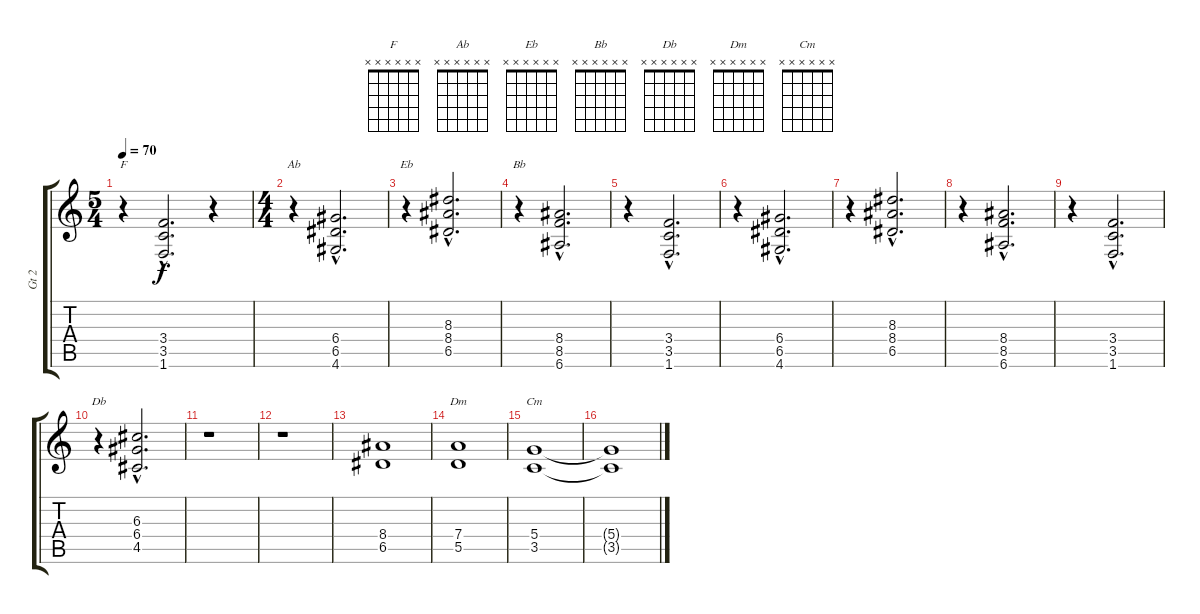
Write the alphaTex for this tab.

\track ("Gt 2" "Gt 2") {instrument distortionguitar}
\staff {score tabs}
\tuning (E4 B3 G3 D3 A2 E2) {hide}
\chord ("F" x x x x x x)
\chord ("Ab" x x x x x x)
\chord ("Eb" x x x x x x)
\chord ("Bb" x x x x x x)
\chord ("Db" x x x x x x)
\chord ("Dm" x x x x x x)
\chord ("Cm" x x x x x x)
\ts (5 4)
\tempo 70
\clef g2
\ks c
r.4{ch "F" dy f} (3.4{hac} 3.5{hac} 1.6{hac}).2{d} r.4 |
\ts (4 4)
r.4{ch "Ab"} (6.4{hac} 6.5{hac} 4.6{hac}).2{d} |
r.4{ch "Eb"} (8.3{hac} 8.4{hac} 6.5{hac}).2{d} |
r.4{ch "Bb"} (8.4{hac} 8.5{hac} 6.6{hac}).2{d} |
r.4 (3.4{hac} 3.5{hac} 1.6{hac}).2{d} |
r.4 (6.4{hac} 6.5{hac} 4.6{hac}).2{d} |
r.4 (8.3{hac} 8.4{hac} 6.5{hac}).2{d} |
r.4 (8.4{hac} 8.5{hac} 6.6{hac}).2{d} |
r.4 (3.4{hac} 3.5{hac} 1.6{hac}).2{d} |
r.4{ch "Db"} (6.3{hac} 6.4{hac} 4.5{hac}).2{d} |
r.1 |
r.1 |
(8.4 6.5).1 |
(7.4 5.5).1{ch "Dm"} |
(5.4 3.5).1{ch "Cm"} |
(5.4{t} 3.5{t}).1
